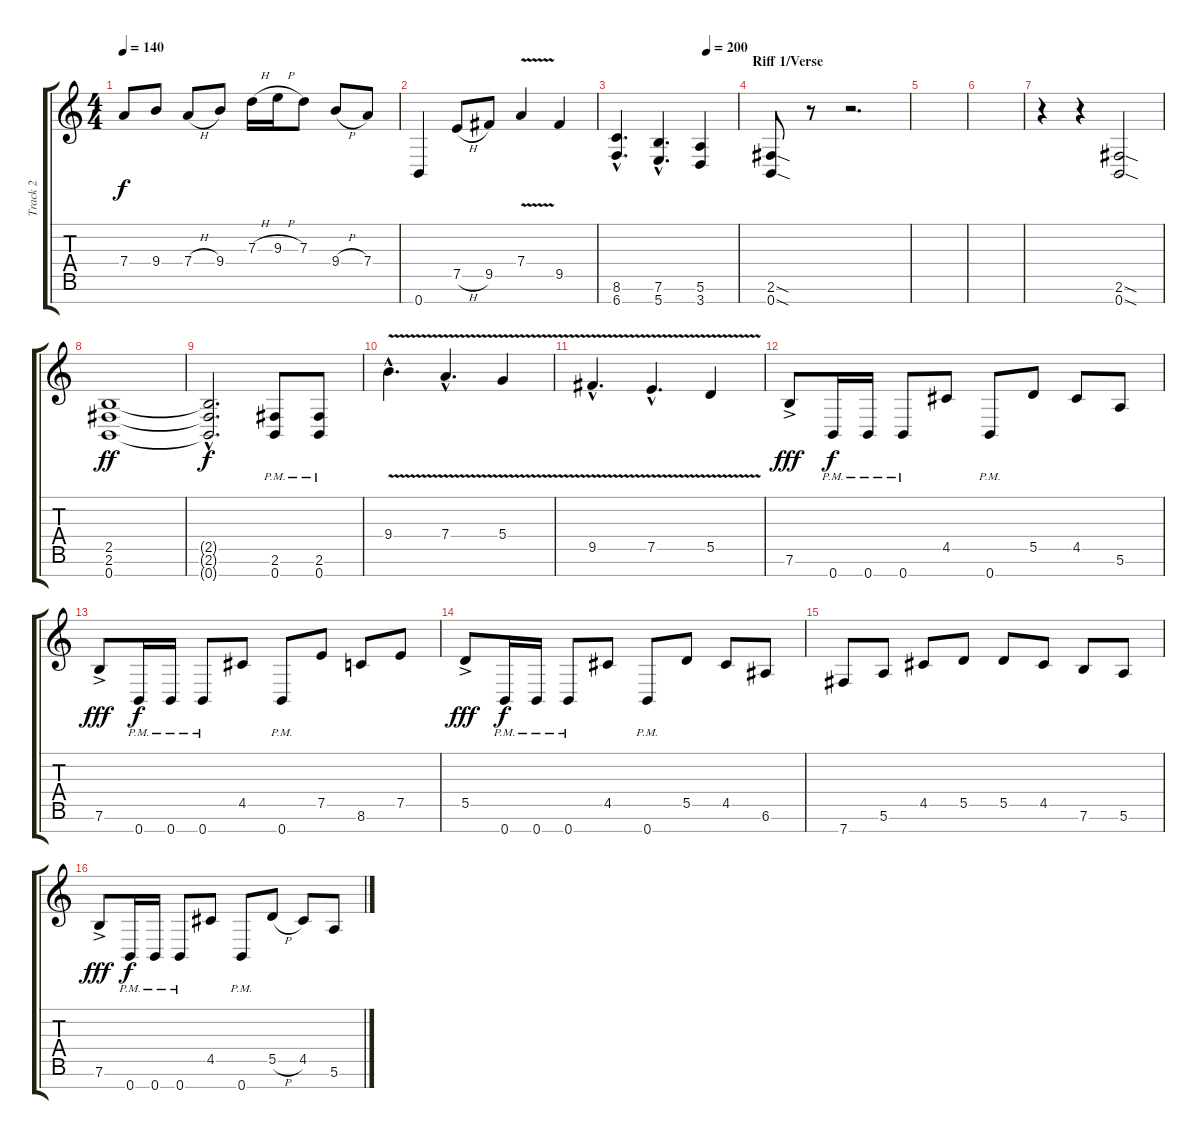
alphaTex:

\track ("Track 2" "Track 2") {instrument overdrivenguitar}
\staff {score tabs}
\tuning (E4 B3 G3 D3 A2 E2 B1) {hide}
\ts (4 4)
\tempo 140
\clef g2
\ks c
7.4{t}.8{dy f} 9.4.8 7.4{h}.8 9.4.8 7.3{h}.16 9.3{h}.16 7.3.8 9.4{h}.8 7.4.8 |
0.7.4 7.5{h}.8 9.5.8 7.4{v}.4 9.5.4 |
\tempo (200 0.75)
(8.6{hac} 6.7{hac}).4{d} (7.6{hac} 5.7{hac}).4{d} (5.6 3.7).4 |
\section ("" "Riff 1/Verse")
(2.6{sod} 0.7{sod}).8 r.8 r.2{d} |
|
|
r.4 r.4 (2.6{sod} 0.7{sod}).2 |
(2.5 2.6 0.7).1{dy ff} |
(2.5{hac t} 2.6{hac t} 0.7{hac t}).2{d dy f} (2.6{pm} 0.7{pm}).8 (2.6{pm} 0.7{pm}).8 |
9.4{v hac}.4{d} 7.4{v hac}.4{d} 5.4{v}.4 |
9.5{v hac}.4{d} 7.5{v hac}.4{d} 5.5{v}.4 |
7.6{ac}.8{dy fff} 0.7{pm}.16{dy f} 0.7{pm}.16 0.7{pm}.8 4.5.8 0.7{pm}.8 5.5.8 4.5.8 5.6.8 |
7.6{ac}.8{dy fff} 0.7{pm}.16{dy f} 0.7{pm}.16 0.7{pm}.8 4.5.8 0.7{pm}.8 7.5.8 8.6.8 7.5.8 |
5.5{ac}.8{dy fff} 0.7{pm}.16{dy f} 0.7{pm}.16 0.7{pm}.8 4.5.8 0.7{pm}.8 5.5.8 4.5.8 6.6.8 |
7.7.8 5.6.8 4.5.8 5.5.8 5.5.8 4.5.8 7.6.8 5.6.8 |
7.6{ac}.8{dy fff} 0.7{pm}.16{dy f} 0.7{pm}.16 0.7{pm}.8 4.5.8 0.7{pm}.8 5.5{h}.8 4.5.8 5.6.8
